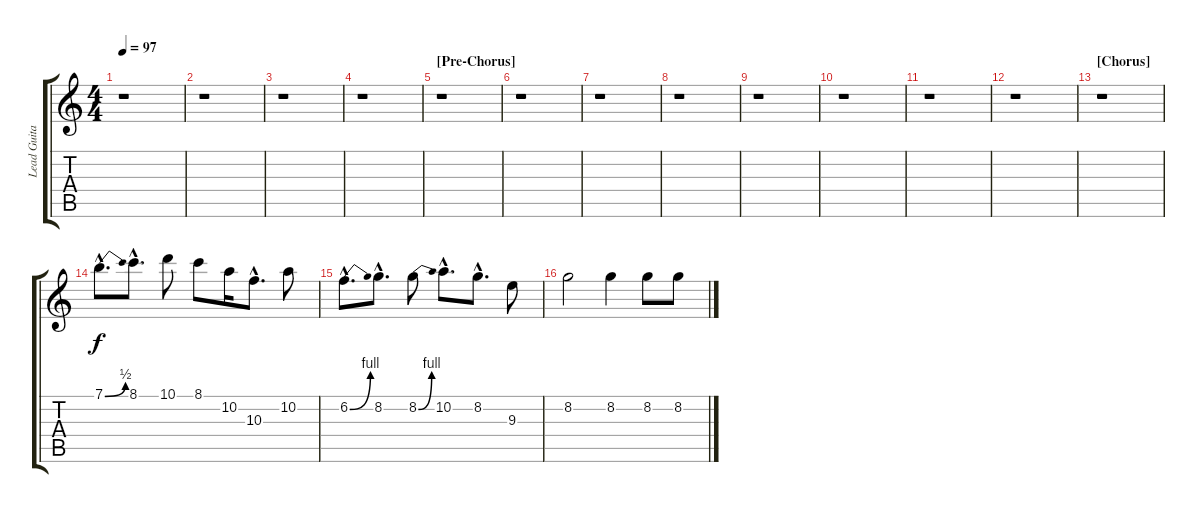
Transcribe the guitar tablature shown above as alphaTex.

\track ("Lead Guitar 1" "Lead Guita") {instrument distortionguitar}
\staff {score tabs}
\tuning (E4 B3 G3 D3 A2 E2) {hide}
\ts (4 4)
\tempo 97
\clef g2
\ks c
r.1{dy p} |
r.1 |
r.1 |
r.1 |
\section ("" "[Pre-Chorus]")
r.1 |
r.1 |
r.1 |
r.1 |
r.1 |
r.1 |
r.1 |
r.1 |
\section ("" "[Chorus]")
r.1 |
7.1{be (bend 0 0 60 2) hac}.8{d dy f volume 10 balance 10} 8.1{hac}.8{d} 10.1.8 8.1.8 10.2.16 10.3{hac}.8{d} 10.2.8 |
6.2{be (bend 0 0 60 4) hac}.8{d} 8.2{hac}.8{d} 8.2{be (bend 0 0 60 4)}.8 10.2{hac}.8{d} 8.2{hac}.8{d} 9.3.8 |
8.2.2 8.2.4 8.2.8 8.2.8
